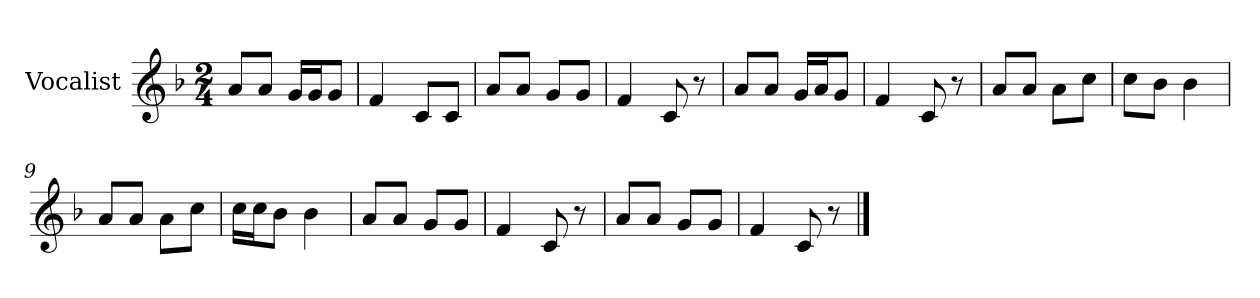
**kern
*part1
*staff1
*I"Vocalist
*k[b-]
*F:
*M2/4
=1
8aL
8aJ
16gLL
16gJ
8gJ
=2
4f
8cL
8cJ
=3
8aL
8aJ
8gL
8gJ
=4
4f
8c
8r
=5
8aL
8aJ
16gLL
16aJ
8gJ
=6
4f
8c
8r
=7
8aL
8aJ
8aL
8ccJ
=8
8ccL
8b-J
4b-
=9
8aL
8aJ
8aL
8ccJ
=10
16ccLL
16ccJ
8b-J
4b-
=11
8aL
8aJ
8gL
8gJ
=12
4f
8c
8r
=13
8aL
8aJ
8gL
8gJ
=14
4f
8c
8r
==
*-
